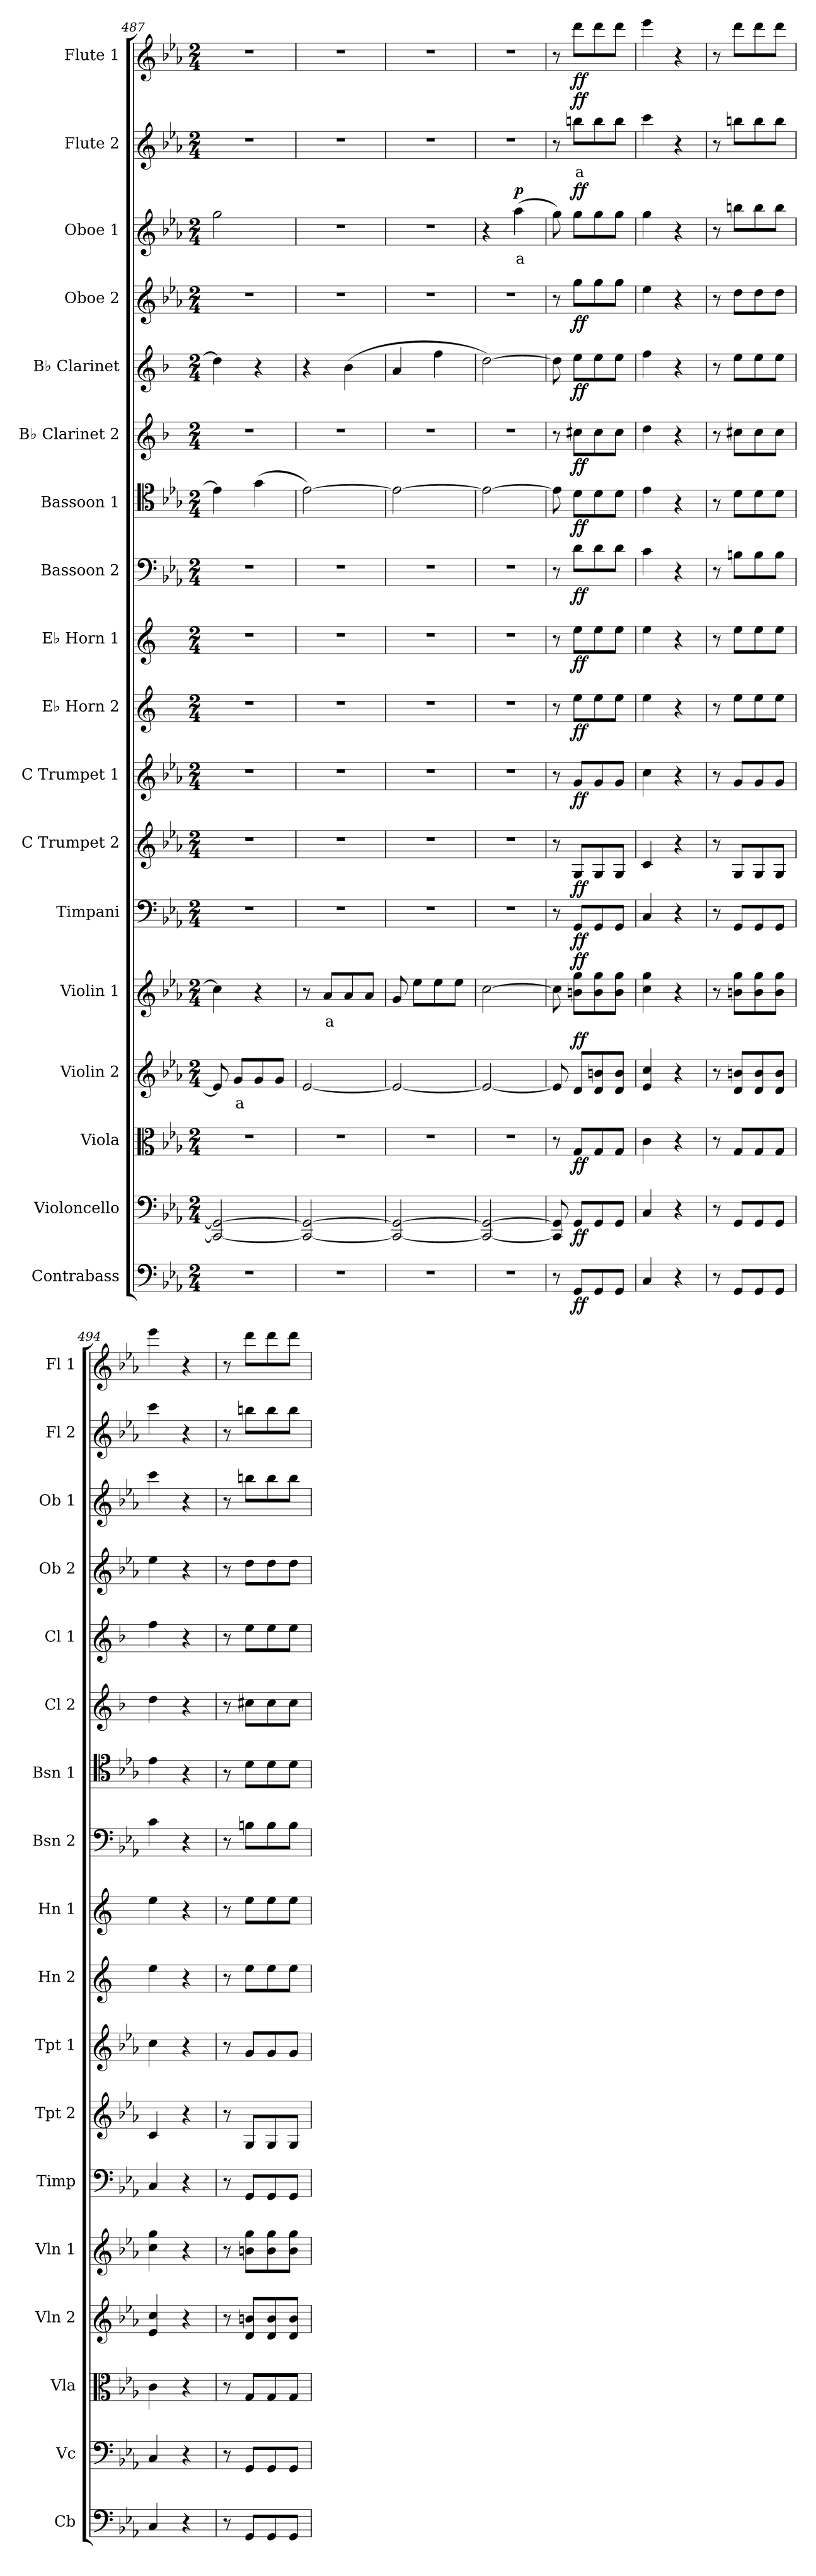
**kern	**dynam	**kern	**dynam	**kern	**dynam	**kern	**text	**dynam	**kern	**text	**dynam	**kern	**dynam	**kern	**dynam	**kern	**dynam	**kern	**dynam	**kern	**dynam	**kern	**dynam	**kern	**dynam	**kern	**dynam	**kern	**dynam	**kern	**dynam	**kern	**text	**dynam	**kern	**text	**dynam	**kern	**dynam
*part18	*part18	*part17	*part17	*part16	*part16	*part15	*part15	*part15	*part14	*part14	*part14	*part13	*part13	*part12	*part12	*part11	*part11	*part10	*part10	*part9	*part9	*part8	*part8	*part7	*part7	*part6	*part6	*part5	*part5	*part4	*part4	*part3	*part3	*part3	*part2	*part2	*part2	*part1	*part1
*staff18	*staff18	*staff17	*staff17	*staff16	*staff16	*staff15	*staff15	*staff15	*staff14	*staff14	*staff14	*staff13	*staff13	*staff12	*staff12	*staff11	*staff11	*staff10	*staff10	*staff9	*staff9	*staff8	*staff8	*staff7	*staff7	*staff6	*staff6	*staff5	*staff5	*staff4	*staff4	*staff3	*staff3	*staff3	*staff2	*staff2	*staff2	*staff1	*staff1
*I"Contrabass	*	*I"Violoncello	*	*I"Viola	*	*I"Violin 2	*	*	*I"Violin 1	*	*	*I"Timpani	*	*I"C Trumpet 2	*	*I"C Trumpet 1	*	*I"E♭ Horn 2	*	*I"E♭ Horn 1	*	*I"Bassoon 2	*	*I"Bassoon 1	*	*I"B♭ Clarinet 2	*	*I"B♭ Clarinet	*	*I"Oboe 2	*	*I"Oboe 1	*	*	*I"Flute 2	*	*	*I"Flute 1	*
*I'Cb	*	*I'Vc	*	*I'Vla	*	*I'Vln 2	*	*	*I'Vln 1	*	*	*I'Timp	*	*I'Tpt 2	*	*I'Tpt 1	*	*I'Hn 2	*	*I'Hn 1	*	*I'Bsn 2	*	*I'Bsn 1	*	*I'Cl 2	*	*I'Cl 1	*	*I'Ob 2	*	*I'Ob 1	*	*	*I'Fl 2	*	*	*I'Fl 1	*
*clefF4	*	*clefF4	*	*clefC3	*	*clefG2	*	*	*clefG2	*	*	*clefF4	*	*clefG2	*	*clefG2	*	*clefG2	*	*clefG2	*	*clefF4	*	*clefC4	*	*clefG2	*	*clefG2	*	*clefG2	*	*clefG2	*	*	*clefG2	*	*	*clefG2	*
*ITrd7c12	*	*	*	*	*	*	*	*	*	*	*	*	*	*	*	*	*	*ITrd5c9	*	*ITrd5c9	*	*	*	*	*	*ITrd1c2	*	*ITrd1c2	*	*	*	*	*	*	*	*	*	*	*
*k[b-e-a-]	*	*k[b-e-a-]	*	*k[b-e-a-]	*	*k[b-e-a-]	*	*	*k[b-e-a-]	*	*	*k[b-e-a-]	*	*k[b-e-a-]	*	*k[b-e-a-]	*	*k[b-e-a-]	*	*k[b-e-a-]	*	*k[b-e-a-]	*	*k[b-e-a-]	*	*k[b-e-a-]	*	*k[b-e-a-]	*	*k[b-e-a-]	*	*k[b-e-a-]	*	*	*k[b-e-a-]	*	*	*k[b-e-a-]	*
*M2/4	*	*M2/4	*	*M2/4	*	*M2/4	*	*	*M2/4	*	*	*M2/4	*	*M2/4	*	*M2/4	*	*M2/4	*	*M2/4	*	*M2/4	*	*M2/4	*	*M2/4	*	*M2/4	*	*M2/4	*	*M2/4	*	*	*M2/4	*	*	*M2/4	*
=487	=487	=487	=487	=487	=487	=487	=487	=487	=487	=487	=487	=487	=487	=487	=487	=487	=487	=487	=487	=487	=487	=487	=487	=487	=487	=487	=487	=487	=487	=487	=487	=487	=487	=487	=487	=487	=487	=487	=487
2r	.	2CC/_ 2GG/_	.	2r	.	8e-/]	.	.	4cc\]	.	.	2r	.	2r	.	2r	.	2r	.	2r	.	2r	.	4e-\]	.	2r	.	4cc\]	.	2r	.	2gg\	.	.	2r	.	.	2r	.
!	!	!	!	!	!	!	!LO:LY:b:color=#FF0000	!	!	!	!	!	!	!	!	!	!	!	!	!	!	!	!	!	!	!	!	!	!	!	!	!	!	!	!	!	!	!	!
.	.	.	.	.	.	8g/L	a	.	.	.	.	.	.	.	.	.	.	.	.	.	.	.	.	.	.	.	.	.	.	.	.	.	.	.	.	.	.	.	.
.	.	.	.	.	.	8g/	.	.	4r	.	.	.	.	.	.	.	.	.	.	.	.	.	.	(4g\	.	.	.	4r	.	.	.	.	.	.	.	.	.	.	.
.	.	.	.	.	.	8g/J	.	.	.	.	.	.	.	.	.	.	.	.	.	.	.	.	.	.	.	.	.	.	.	.	.	.	.	.	.	.	.	.	.
=488	=488	=488	=488	=488	=488	=488	=488	=488	=488	=488	=488	=488	=488	=488	=488	=488	=488	=488	=488	=488	=488	=488	=488	=488	=488	=488	=488	=488	=488	=488	=488	=488	=488	=488	=488	=488	=488	=488	=488
2r	.	2CC/_ 2GG/_	.	2r	.	[2e-/	.	.	8r	.	.	2r	.	2r	.	2r	.	2r	.	2r	.	2r	.	[2e-\)	.	2r	.	4r	.	2r	.	2r	.	.	2r	.	.	2r	.
!	!	!	!	!	!	!	!	!	!	!LO:LY:b:color=#FF0000	!	!	!	!	!	!	!	!	!	!	!	!	!	!	!	!	!	!	!	!	!	!	!	!	!	!	!	!	!
.	.	.	.	.	.	.	.	.	8a-/L	a	.	.	.	.	.	.	.	.	.	.	.	.	.	.	.	.	.	.	.	.	.	.	.	.	.	.	.	.	.
.	.	.	.	.	.	.	.	.	8a-/	.	.	.	.	.	.	.	.	.	.	.	.	.	.	.	.	.	.	(4a-\	.	.	.	.	.	.	.	.	.	.	.
.	.	.	.	.	.	.	.	.	8a-/J	.	.	.	.	.	.	.	.	.	.	.	.	.	.	.	.	.	.	.	.	.	.	.	.	.	.	.	.	.	.
=489	=489	=489	=489	=489	=489	=489	=489	=489	=489	=489	=489	=489	=489	=489	=489	=489	=489	=489	=489	=489	=489	=489	=489	=489	=489	=489	=489	=489	=489	=489	=489	=489	=489	=489	=489	=489	=489	=489	=489
2r	.	2CC/_ 2GG/_	.	2r	.	2e-/_	.	.	8g/	.	.	2r	.	2r	.	2r	.	2r	.	2r	.	2r	.	2e-\_	.	2r	.	4g/	.	2r	.	2r	.	.	2r	.	.	2r	.
.	.	.	.	.	.	.	.	.	8ee-\L	.	.	.	.	.	.	.	.	.	.	.	.	.	.	.	.	.	.	.	.	.	.	.	.	.	.	.	.	.	.
.	.	.	.	.	.	.	.	.	8ee-\	.	.	.	.	.	.	.	.	.	.	.	.	.	.	.	.	.	.	4ee-\	.	.	.	.	.	.	.	.	.	.	.
.	.	.	.	.	.	.	.	.	8ee-\J	.	.	.	.	.	.	.	.	.	.	.	.	.	.	.	.	.	.	.	.	.	.	.	.	.	.	.	.	.	.
=490	=490	=490	=490	=490	=490	=490	=490	=490	=490	=490	=490	=490	=490	=490	=490	=490	=490	=490	=490	=490	=490	=490	=490	=490	=490	=490	=490	=490	=490	=490	=490	=490	=490	=490	=490	=490	=490	=490	=490
2r	.	2CC/_ 2GG/_	.	2r	.	2e-/_	.	.	[2cc\	.	.	2r	.	2r	.	2r	.	2r	.	2r	.	2r	.	2e-\_	.	2r	.	[2cc\)	.	2r	.	4r	.	.	2r	.	.	2r	.
!	!	!	!	!	!	!	!	!	!	!	!	!	!	!	!	!	!	!	!	!	!	!	!	!	!	!	!	!	!	!	!	!	!LO:LY:b:color=#FF0000	!LO:DY:b	!	!	!	!	!
.	.	.	.	.	.	.	.	.	.	.	.	.	.	.	.	.	.	.	.	.	.	.	.	.	.	.	.	.	.	.	.	(4aa-\	a	p	.	.	.	.	.
=491	=491	=491	=491	=491	=491	=491	=491	=491	=491	=491	=491	=491	=491	=491	=491	=491	=491	=491	=491	=491	=491	=491	=491	=491	=491	=491	=491	=491	=491	=491	=491	=491	=491	=491	=491	=491	=491	=491	=491
8r	.	8CC/] 8GG/]	.	8r	.	8e-/]	.	.	8cc\]	.	.	8r	.	8r	.	8r	.	8r	.	8r	.	8r	.	8e-\]	.	8r	.	8cc\]	.	8r	.	8gg\)	.	.	8r	.	.	8r	.
!	!LO:DY:b	!	!LO:DY:b	!	!LO:DY:b	!	!	!LO:DY:b	!	!	!LO:DY:b	!	!LO:DY:b	!	!LO:DY:b	!	!LO:DY:b	!	!LO:DY:b	!	!LO:DY:b	!	!LO:DY:b	!	!LO:DY:b	!	!LO:DY:b	!	!LO:DY:b	!	!LO:DY:b	!	!	!LO:DY:b	!	!LO:LY:b:color=#FF0000	!LO:DY:b	!	!LO:DY:b
8GGG/L	ff	8GG/L	ff	8G/L	ff	8d/L	.	ff	8bn\ 8gg\L	.	ff	8GG/L	ff	8G/L	ff	8g/L	ff	8g\L	ff	8g\L	ff	8d\L	ff	8d\L	ff	8bn\L	ff	8dd\L	ff	8gg\L	ff	8gg\L	.	ff	8bbn\L	a	ff	8ddd\L	ff
8GGG/	.	8GG/	.	8G/	.	8d/ 8bn/	.	.	8b\ 8gg\	.	.	8GG/	.	8G/	.	8g/	.	8g\	.	8g\	.	8d\	.	8d\	.	8b\	.	8dd\	.	8gg\	.	8gg\	.	.	8bb\	.	.	8ddd\	.
8GGG/J	.	8GG/J	.	8G/J	.	8d/ 8b/J	.	.	8b\ 8gg\J	.	.	8GG/J	.	8G/J	.	8g/J	.	8g\J	.	8g\J	.	8d\J	.	8d\J	.	8b\J	.	8dd\J	.	8gg\J	.	8gg\J	.	.	8bb\J	.	.	8ddd\J	.
=492	=492	=492	=492	=492	=492	=492	=492	=492	=492	=492	=492	=492	=492	=492	=492	=492	=492	=492	=492	=492	=492	=492	=492	=492	=492	=492	=492	=492	=492	=492	=492	=492	=492	=492	=492	=492	=492	=492	=492
4CC/	.	4C/	.	4c\	.	4e-/ 4cc/	.	.	4cc\ 4gg\	.	.	4C/	.	4c/	.	4cc\	.	4g\	.	4g\	.	4c\	.	4e-\	.	4cc\	.	4ee-\	.	4ee-\	.	4gg\	.	.	4ccc\	.	.	4eee-\	.
4r	.	4r	.	4r	.	4r	.	.	4r	.	.	4r	.	4r	.	4r	.	4r	.	4r	.	4r	.	4r	.	4r	.	4r	.	4r	.	4r	.	.	4r	.	.	4r	.
=493	=493	=493	=493	=493	=493	=493	=493	=493	=493	=493	=493	=493	=493	=493	=493	=493	=493	=493	=493	=493	=493	=493	=493	=493	=493	=493	=493	=493	=493	=493	=493	=493	=493	=493	=493	=493	=493	=493	=493
8r	.	8r	.	8r	.	8r	.	.	8r	.	.	8r	.	8r	.	8r	.	8r	.	8r	.	8r	.	8r	.	8r	.	8r	.	8r	.	8r	.	.	8r	.	.	8r	.
8GGG/L	.	8GG/L	.	8G/L	.	8d/ 8bn/L	.	.	8bn\ 8gg\L	.	.	8GG/L	.	8G/L	.	8g/L	.	8g\L	.	8g\L	.	8Bn\L	.	8d\L	.	8bn\L	.	8dd\L	.	8dd\L	.	8bbn\L	.	.	8bbn\L	.	.	8ddd\L	.
8GGG/	.	8GG/	.	8G/	.	8d/ 8b/	.	.	8b\ 8gg\	.	.	8GG/	.	8G/	.	8g/	.	8g\	.	8g\	.	8B\	.	8d\	.	8b\	.	8dd\	.	8dd\	.	8bb\	.	.	8bb\	.	.	8ddd\	.
8GGG/J	.	8GG/J	.	8G/J	.	8d/ 8b/J	.	.	8b\ 8gg\J	.	.	8GG/J	.	8G/J	.	8g/J	.	8g\J	.	8g\J	.	8B\J	.	8d\J	.	8b\J	.	8dd\J	.	8dd\J	.	8bb\J	.	.	8bb\J	.	.	8ddd\J	.
!!LO:PB:g=z
=494	=494	=494	=494	=494	=494	=494	=494	=494	=494	=494	=494	=494	=494	=494	=494	=494	=494	=494	=494	=494	=494	=494	=494	=494	=494	=494	=494	=494	=494	=494	=494	=494	=494	=494	=494	=494	=494	=494	=494
4CC/	.	4C/	.	4c\	.	4e-/ 4cc/	.	.	4cc\ 4gg\	.	.	4C/	.	4c/	.	4cc\	.	4g\	.	4g\	.	4c\	.	4e-\	.	4cc\	.	4ee-\	.	4ee-\	.	4ccc\	.	.	4ccc\	.	.	4eee-\	.
4r	.	4r	.	4r	.	4r	.	.	4r	.	.	4r	.	4r	.	4r	.	4r	.	4r	.	4r	.	4r	.	4r	.	4r	.	4r	.	4r	.	.	4r	.	.	4r	.
=495	=495	=495	=495	=495	=495	=495	=495	=495	=495	=495	=495	=495	=495	=495	=495	=495	=495	=495	=495	=495	=495	=495	=495	=495	=495	=495	=495	=495	=495	=495	=495	=495	=495	=495	=495	=495	=495	=495	=495
8r	.	8r	.	8r	.	8r	.	.	8r	.	.	8r	.	8r	.	8r	.	8r	.	8r	.	8r	.	8r	.	8r	.	8r	.	8r	.	8r	.	.	8r	.	.	8r	.
8GGG/L	.	8GG/L	.	8G/L	.	8d/ 8bn/L	.	.	8bn\ 8gg\L	.	.	8GG/L	.	8G/L	.	8g/L	.	8g\L	.	8g\L	.	8Bn\L	.	8d\L	.	8bn\L	.	8dd\L	.	8dd\L	.	8bbn\L	.	.	8bbn\L	.	.	8ddd\L	.
8GGG/	.	8GG/	.	8G/	.	8d/ 8b/	.	.	8b\ 8gg\	.	.	8GG/	.	8G/	.	8g/	.	8g\	.	8g\	.	8B\	.	8d\	.	8b\	.	8dd\	.	8dd\	.	8bb\	.	.	8bb\	.	.	8ddd\	.
8GGG/J	.	8GG/J	.	8G/J	.	8d/ 8b/J	.	.	8b\ 8gg\J	.	.	8GG/J	.	8G/J	.	8g/J	.	8g\J	.	8g\J	.	8B\J	.	8d\J	.	8b\J	.	8dd\J	.	8dd\J	.	8bb\J	.	.	8bb\J	.	.	8ddd\J	.
=	=	=	=	=	=	=	=	=	=	=	=	=	=	=	=	=	=	=	=	=	=	=	=	=	=	=	=	=	=	=	=	=	=	=	=	=	=	=	=
*-	*-	*-	*-	*-	*-	*-	*-	*-	*-	*-	*-	*-	*-	*-	*-	*-	*-	*-	*-	*-	*-	*-	*-	*-	*-	*-	*-	*-	*-	*-	*-	*-	*-	*-	*-	*-	*-	*-	*-
